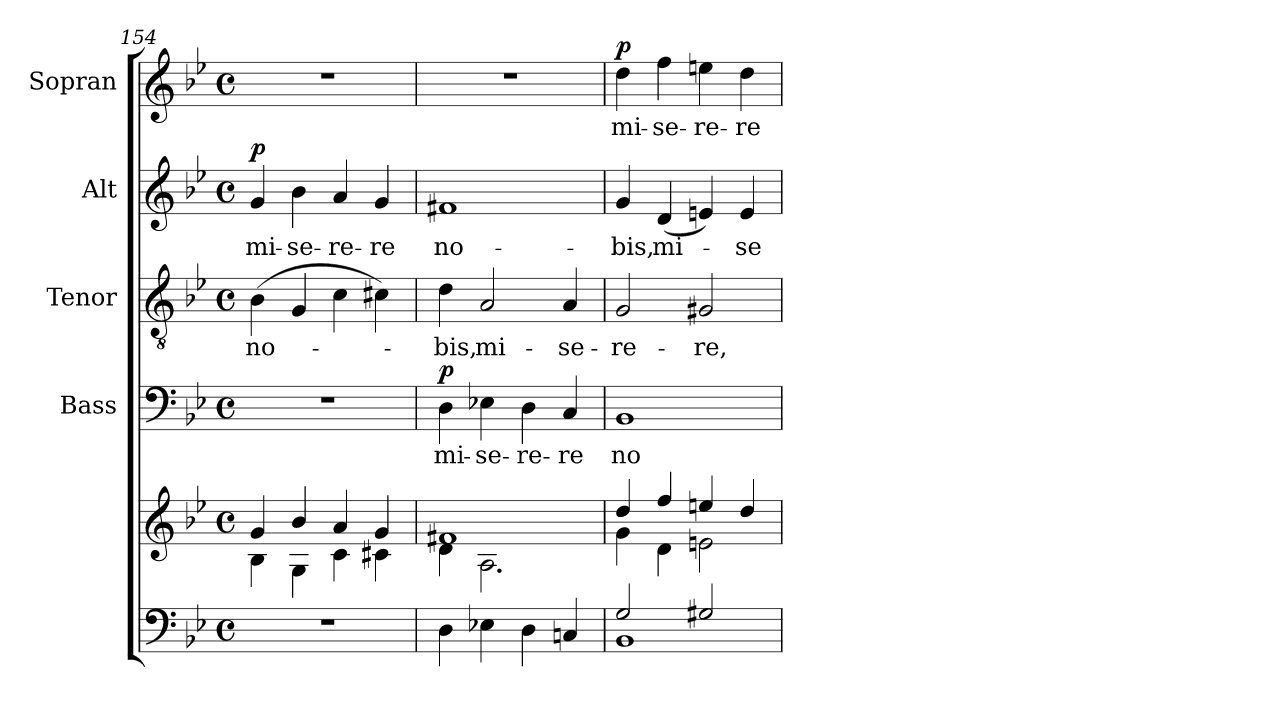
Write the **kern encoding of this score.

**kern	**kern	**kern	**text	**dynam	**kern	**text	**kern	**text	**dynam	**kern	**text	**dynam
*part5	*part5	*part4	*part4	*part4	*part3	*part3	*part2	*part2	*part2	*part1	*part1	*part1
*staff6	*staff5	*staff4	*staff4	*staff4	*staff3	*staff3	*staff2	*staff2	*staff2	*staff1	*staff1	*staff1
*	*	*I"Bass	*	*	*I"Tenor	*	*I"Alt	*	*	*I"Sopran	*	*
*	*	*I'B.	*	*	*I'T.	*	*I'A.	*	*	*I'S.	*	*
!!LO:PB:g=z
*clefF4	*clefG2	*clefF4	*	*	*clefGv2	*	*clefG2	*	*	*clefG2	*	*
*k[b-e-]	*k[b-e-]	*k[b-e-]	*	*	*k[b-e-]	*	*k[b-e-]	*	*	*k[b-e-]	*	*
*B-:	*B-:	*B-:	*	*	*B-:	*	*B-:	*	*	*B-:	*	*
*M4/4	*M4/4	*M4/4	*	*	*M4/4	*	*M4/4	*	*	*M4/4	*	*
*met(c)	*met(c)	*met(c)	*	*	*met(c)	*	*met(c)	*	*	*met(c)	*	*
=154	=154	=154	=154	=154	=154	=154	=154	=154	=154	=154	=154	=154
*	*^	*	*	*	*	*	*	*	*	*	*	*
!	!	!	!	!	!	!	!LO:LY:b	!	!LO:LY:b	!LO:DY:a	!	!	!
1r	4g/	4B-\	1r	.	.	(>4B-\	no-	4g/	mi-	p	1r	.	.
!	!	!	!	!	!	!	!	!	!LO:LY:b	!	!	!	!
.	4b-/	4G\	.	.	.	4G/	.	4b-\	-se-	.	.	.	.
!	!	!	!	!	!	!	!	!	!LO:LY:b	!	!	!	!
.	4a/	4c\	.	.	.	4c\	.	4a/	-re-	.	.	.	.
!	!	!	!	!	!	!	!	!	!LO:LY:b	!	!	!	!
.	4g/	4c#X\	.	.	.	4c#X\)	.	4g/	-re	.	.	.	.
=155	=155	=155	=155	=155	=155	=155	=155	=155	=155	=155	=155	=155	=155
!	!	!	!	!LO:LY:b	!LO:DY:a	!	!LO:LY:b	!	!LO:LY:b	!	!	!	!
4D\	1f#X	4d\	4D\	mi-	p	4d\	-bis,	1f#X	no-	.	1r	.	.
!	!	!	!	!LO:LY:b	!	!	!LO:LY:b	!	!	!	!	!	!
4E-X\	.	2.A\	4E-X\	-se-	.	2A/	mi-	.	.	.	.	.	.
!	!	!	!	!LO:LY:b	!	!	!	!	!	!	!	!	!
4D\	.	.	4D\	-re-	.	.	.	.	.	.	.	.	.
!	!	!	!	!LO:LY:b	!	!	!LO:LY:b	!	!	!	!	!	!
4Cn/	.	.	4C/	-re	.	4A/	-se-	.	.	.	.	.	.
=156	=156	=156	=156	=156	=156	=156	=156	=156	=156	=156	=156	=156	=156
*^	*	*	*	*	*	*	*	*	*	*	*	*	*
!	!	!	!	!	!LO:LY:b	!	!	!LO:LY:b	!	!LO:LY:b	!	!	!LO:LY:b	!LO:DY:a
2G/	1BB-	4dd/	4g\	1BB-	no-	.	2G/	-re-	4g/	-bis,	.	4dd\	mi-	p
!	!	!	!	!	!	!	!	!	!	!LO:LY:b	!	!	!LO:LY:b	!
.	.	4ff/	4d\	.	.	.	.	.	(<4d/	mi-	.	4ff\	-se-	.
!	!	!	!	!	!	!	!	!LO:LY:b	!	!	!	!	!LO:LY:b	!
2G#X/	.	4een/	2en\	.	.	.	2G#X/	-re,	4en/)	.	.	4een\	-re-	.
!	!	!	!	!	!	!	!	!	!	!LO:LY:b	!	!	!LO:LY:b	!
.	.	4dd/	.	.	.	.	.	.	4e/	-se-	.	4dd\	-re	.
*v	*v	*	*	*	*	*	*	*	*	*	*	*	*	*
*	*v	*v	*	*	*	*	*	*	*	*	*	*	*
=	=	=	=	=	=	=	=	=	=	=	=	=
*-	*-	*-	*-	*-	*-	*-	*-	*-	*-	*-	*-	*-
